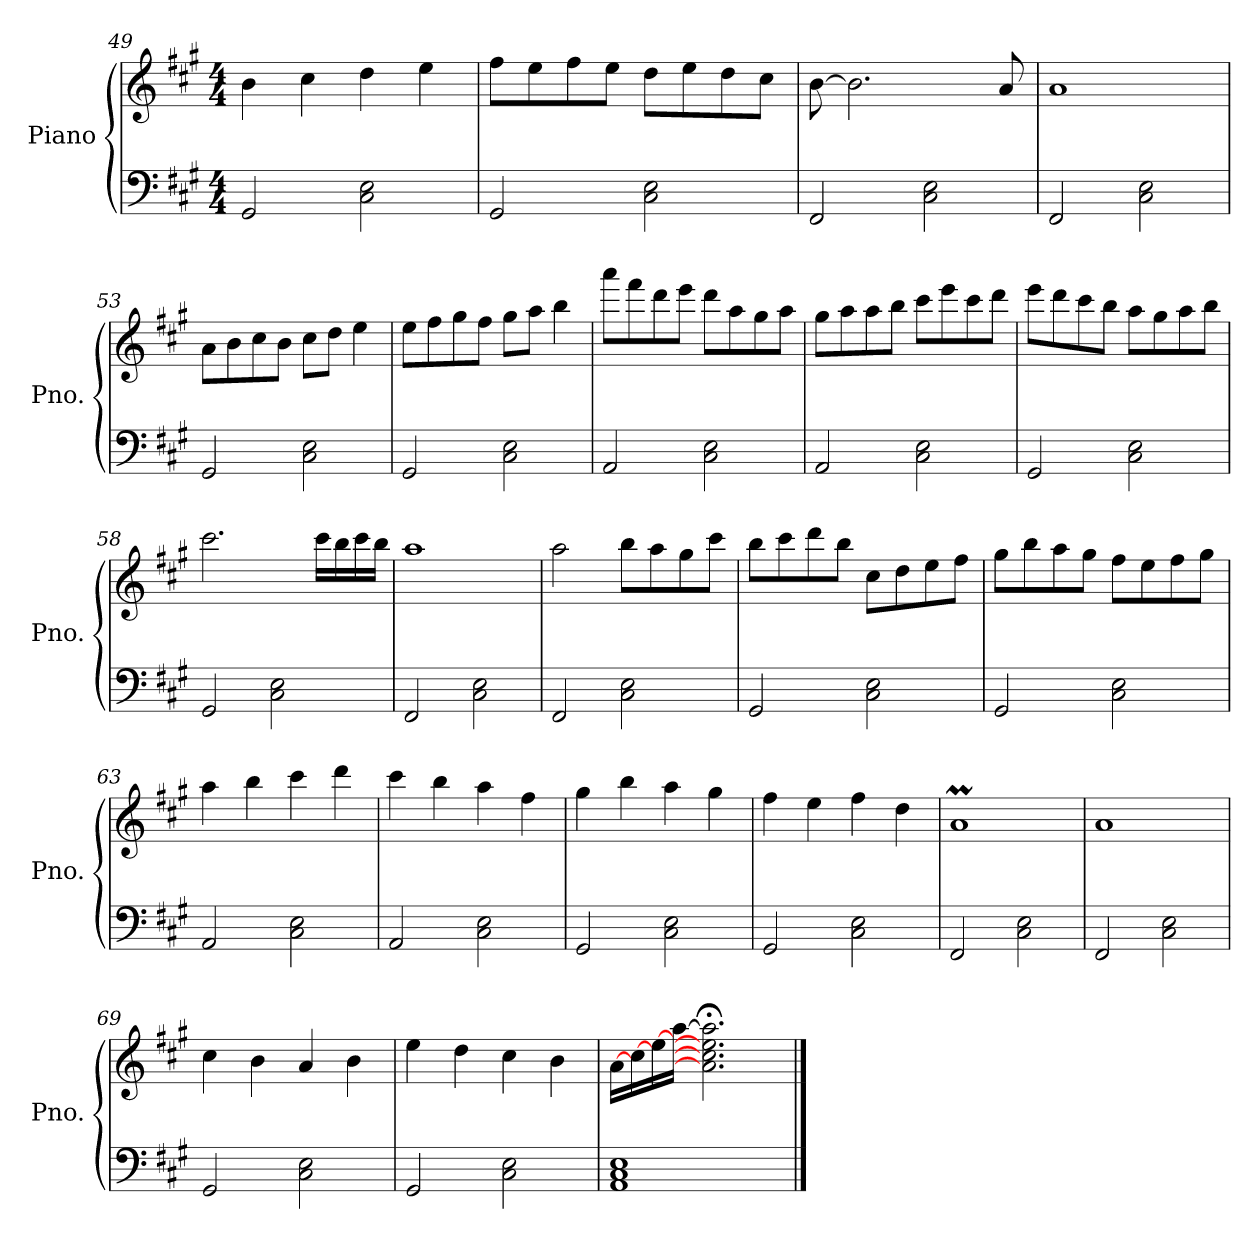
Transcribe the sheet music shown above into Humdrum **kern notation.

**kern	**kern
*part1	*part1
*staff2	*staff1
*I"Piano	*
*I'Pno.	*
*clefF4	*clefG2
*k[f#c#g#]	*k[f#c#g#]
*M4/4	*M4/4
=49	=49
2GG#/	4b\
.	4cc#\
2C#\ 2E\	4dd\
.	4ee\
=50	=50
2GG#/	8ff#\L
.	8ee\
.	8ff#\
.	8ee\J
2C#\ 2E\	8dd\L
.	8ee\
.	8dd\
.	8cc#\J
=51	=51
2FF#/	[8b\
.	2.b\]
2C#\ 2E\	.
.	8a/
!!LO:LB:g=z
=52	=52
2FF#/	1a
2C#\ 2E\	.
=53	=53
2GG#/	8a\L
.	8b\
.	8cc#\
.	8b\J
2C#\ 2E\	8cc#\L
.	8dd\J
.	4ee\
=54	=54
2GG#/	8ee\L
.	8ff#\
.	8gg#\
.	8ff#\J
2C#\ 2E\	8gg#\L
.	8aa\J
.	4bb\
=55	=55
2AA/	8aaa\L
.	8fff#\
.	8ddd\
.	8eee\J
2C#\ 2E\	8ddd\L
.	8aa\
.	8gg#\
.	8aa\J
=56	=56
2AA/	8gg#\L
.	8aa\
.	8aa\
.	8bb\J
2C#\ 2E\	8ccc#\L
.	8eee\
.	8ccc#\
.	8ddd\J
!!LO:LB:g=z
=57	=57
2GG#/	8eee\L
.	8ddd\
.	8ccc#\
.	8bb\J
2C#\ 2E\	8aa\L
.	8gg#\
.	8aa\
.	8bb\J
=58	=58
2GG#/	2.ccc#\
2C#\ 2E\	.
.	16ccc#\LL
.	16bb\
.	16ccc#\
.	16bb\JJ
=59	=59
2FF#/	1aa
2C#\ 2E\	.
=60	=60
2FF#/	2aa\
2C#\ 2E\	8bb\L
.	8aa\
.	8gg#\
.	8ccc#\J
=61	=61
2GG#/	8bb\L
.	8ccc#\
.	8ddd\
.	8bb\J
2C#\ 2E\	8cc#\L
.	8dd\
.	8ee\
.	8ff#\J
!!LO:LB:g=z
=62	=62
2GG#/	8gg#\L
.	8bb\
.	8aa\
.	8gg#\J
2C#\ 2E\	8ff#\L
.	8ee\
.	8ff#\
.	8gg#\J
=63	=63
2AA/	4aa\
.	4bb\
2C#\ 2E\	4ccc#\
.	4ddd\
=64	=64
2AA/	4ccc#\
.	4bb\
2C#\ 2E\	4aa\
.	4ff#\
=65	=65
2GG#/	4gg#\
.	4bb\
2C#\ 2E\	4aa\
.	4gg#\
=66	=66
2GG#/	4ff#\
.	4ee\
2C#\ 2E\	4ff#\
.	4dd\
=67	=67
2FF#/	1aM
2C#\ 2E\	.
=68	=68
*	*MM270
2FF#/	1a
2C#\ 2E\	.
=69	=69
*	*MM250
2GG#/	4cc#\
.	4b\
2C#\ 2E\	4a/
.	4b\
!!LO:PB:g=z
=70	=70
*	*MM205
2GG#/	4ee\
.	4dd\
2C#\ 2E\	4cc#\
.	4b\
=71	=71
*	*MM140
1AA 1C# 1E	[16a\LL
.	[16cc#\
.	[16ee\
.	[16aa\JJ
.	2.a\];< 2.cc#\];< 2.ee\];< 2.aa\];<
==	==
*-	*-
